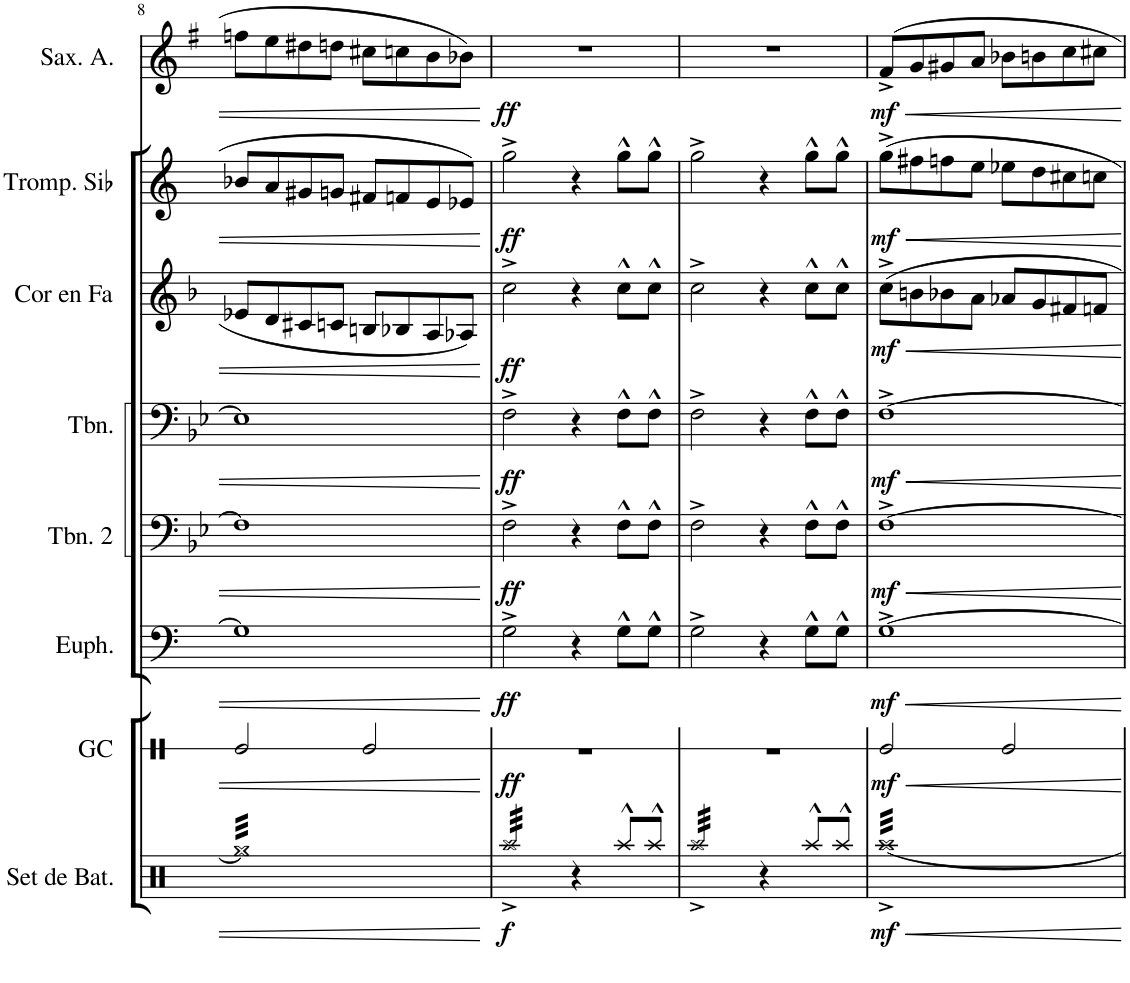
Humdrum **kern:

**kern	**dynam	**kern	**dynam	**kern	**dynam	**kern	**dynam	**kern	**dynam	**kern	**dynam	**kern	**dynam	**kern	**dynam
*part8	*part8	*part7	*part7	*part6	*part6	*part5	*part5	*part4	*part4	*part3	*part3	*part2	*part2	*part1	*part1
*staff8	*staff8	*staff7	*staff7	*staff6	*staff6	*staff5	*staff5	*staff4	*staff4	*staff3	*staff3	*staff2	*staff2	*staff1	*staff1
*I"Set de batterie	*	*I"Grosse caisse	*	*I"Euphonium si b / suba	*	*I"Trombone 2 (Euph. en Ut)	*	*I"Trombone	*	*I"Cor en Fa	*	*I"Trompette en Sib	*	*I"Saxophone Alto	*
*I'Set de Bat.	*	*I'GC	*	*I'Euph.	*	*I'Tbn. 2	*	*I'Tbn.	*	*I'Cor en Fa	*	*I'Tromp. Sib	*	*I'Sax. A.	*
!!LO:PB:g=z
*clefX	*	*clefX	*	*clefF4	*	*clefF4	*	*clefF4	*	*clefG2	*	*clefG2	*	*clefG2	*
*	*	*	*	*Trd1c2	*	*	*	*	*	*Trd4c7	*	*Trd1c2	*	*Trd5c9	*
*k[]	*	*k[]	*	*k[]	*	*k[b-e-]	*	*k[b-e-]	*	*k[b-]	*	*k[]	*	*k[f#]	*
*M2/2	*	*M2/2	*	*M2/2	*	*M2/2	*	*M2/2	*	*M2/2	*	*M2/2	*	*M2/2	*
=8	=8	=8	=8	=8	=8	=8	=8	=8	=8	=8	=8	=8	=8	=8	=8
*tremolo	*	*	*	*	*	*	*	*	*	*	*	*	*	*	*
32Rgg]LLL	.	2Re/	.	1G-]	.	1F-]	.	1En]	.	8e-X/L	.	8b-X/L	.	8ffn\L	.
32Rgg	.	.	.	.	.	.	.	.	.	.	.	.	.	.	.
32Rgg	.	.	.	.	.	.	.	.	.	.	.	.	.	.	.
32Rgg	.	.	.	.	.	.	.	.	.	.	.	.	.	.	.
32Rgg	.	.	.	.	.	.	.	.	.	8d/	.	8a/	.	8ee\	.
32Rgg	.	.	.	.	.	.	.	.	.	.	.	.	.	.	.
32Rgg	.	.	.	.	.	.	.	.	.	.	.	.	.	.	.
32Rgg	.	.	.	.	.	.	.	.	.	.	.	.	.	.	.
32Rgg	.	.	.	.	.	.	.	.	.	8c#X/	.	8g#X/	.	8dd#X\	.
32Rgg	.	.	.	.	.	.	.	.	.	.	.	.	.	.	.
32Rgg	.	.	.	.	.	.	.	.	.	.	.	.	.	.	.
32Rgg	.	.	.	.	.	.	.	.	.	.	.	.	.	.	.
32Rgg	.	.	.	.	.	.	.	.	.	8cn/J	.	8gn/J	.	8ddn\J	.
32Rgg	.	.	.	.	.	.	.	.	.	.	.	.	.	.	.
32Rgg	.	.	.	.	.	.	.	.	.	.	.	.	.	.	.
32Rgg	.	.	.	.	.	.	.	.	.	.	.	.	.	.	.
32Rgg	.	2Re/	.	.	.	.	.	.	.	8Bn/L	.	8f#X/L	.	8cc#X\L	.
32Rgg	.	.	.	.	.	.	.	.	.	.	.	.	.	.	.
32Rgg	.	.	.	.	.	.	.	.	.	.	.	.	.	.	.
32Rgg	.	.	.	.	.	.	.	.	.	.	.	.	.	.	.
32Rgg	.	.	.	.	.	.	.	.	.	8B-X/	.	8fn/	.	8ccn\	.
32Rgg	.	.	.	.	.	.	.	.	.	.	.	.	.	.	.
32Rgg	.	.	.	.	.	.	.	.	.	.	.	.	.	.	.
32Rgg	.	.	.	.	.	.	.	.	.	.	.	.	.	.	.
32Rgg	.	.	.	.	.	.	.	.	.	8A/	.	8e/	.	8b\	.
32Rgg	.	.	.	.	.	.	.	.	.	.	.	.	.	.	.
32Rgg	.	.	.	.	.	.	.	.	.	.	.	.	.	.	.
32Rgg	.	.	.	.	.	.	.	.	.	.	.	.	.	.	.
32Rgg	.	.	.	.	.	.	.	.	.	8A-X/J	.	8e-X/J	.	8b-X\J	.
32Rgg	.	.	.	.	.	.	.	.	.	.	.	.	.	.	.
32Rgg	.	.	.	.	.	.	.	.	.	.	.	.	.	.	.
32RggJJJ	.	.	.	.	.	.	.	.	.	.	.	.	.	.	.
=9	=9	=9	=9	=9	=9	=9	=9	=9	=9	=9	=9	=9	=9	=9	=9
!	!LO:DY:b	!	!LO:DY:b	!	!LO:DY:b	!	!LO:DY:b	!	!LO:DY:b	!	!LO:DY:b	!	!LO:DY:b	!	!LO:DY:b
32Raa^/LLL	f	1r	ff	2G^\	ff	2F^\	ff	2F^\	ff	2cc^\	ff	2gg^\	ff	1r	ff
32Raa^/	.	.	.	.	.	.	.	.	.	.	.	.	.	.	.
32Raa^/	.	.	.	.	.	.	.	.	.	.	.	.	.	.	.
32Raa^/	.	.	.	.	.	.	.	.	.	.	.	.	.	.	.
32Raa^/	.	.	.	.	.	.	.	.	.	.	.	.	.	.	.
32Raa^/	.	.	.	.	.	.	.	.	.	.	.	.	.	.	.
32Raa^/	.	.	.	.	.	.	.	.	.	.	.	.	.	.	.
32Raa^/	.	.	.	.	.	.	.	.	.	.	.	.	.	.	.
32Raa^/	.	.	.	.	.	.	.	.	.	.	.	.	.	.	.
32Raa^/	.	.	.	.	.	.	.	.	.	.	.	.	.	.	.
32Raa^/	.	.	.	.	.	.	.	.	.	.	.	.	.	.	.
32Raa^/	.	.	.	.	.	.	.	.	.	.	.	.	.	.	.
32Raa^/	.	.	.	.	.	.	.	.	.	.	.	.	.	.	.
32Raa^/	.	.	.	.	.	.	.	.	.	.	.	.	.	.	.
32Raa^/	.	.	.	.	.	.	.	.	.	.	.	.	.	.	.
32Raa^/JJJ	.	.	.	.	.	.	.	.	.	.	.	.	.	.	.
*Xtremolo	*	*	*	*	*	*	*	*	*	*	*	*	*	*	*
4r	.	.	.	4r	.	4r	.	4r	.	4r	.	4r	.	.	.
8Raa^^/L	.	.	.	8G^^\L	.	8F^^\L	.	8F^^\L	.	8cc^^\L	.	8gg^^\L	.	.	.
8Raa^^/J	.	.	.	8G^^\J	.	8F^^\J	.	8F^^\J	.	8cc^^\J	.	8gg^^\J	.	.	.
=10	=10	=10	=10	=10	=10	=10	=10	=10	=10	=10	=10	=10	=10	=10	=10
*tremolo	*	*	*	*	*	*	*	*	*	*	*	*	*	*	*
32Raa^/LLL	.	1r	.	2G^\	.	2F^\	.	2F^\	.	2cc^\	.	2gg^\	.	1r	.
32Raa^/	.	.	.	.	.	.	.	.	.	.	.	.	.	.	.
32Raa^/	.	.	.	.	.	.	.	.	.	.	.	.	.	.	.
32Raa^/	.	.	.	.	.	.	.	.	.	.	.	.	.	.	.
32Raa^/	.	.	.	.	.	.	.	.	.	.	.	.	.	.	.
32Raa^/	.	.	.	.	.	.	.	.	.	.	.	.	.	.	.
32Raa^/	.	.	.	.	.	.	.	.	.	.	.	.	.	.	.
32Raa^/	.	.	.	.	.	.	.	.	.	.	.	.	.	.	.
32Raa^/	.	.	.	.	.	.	.	.	.	.	.	.	.	.	.
32Raa^/	.	.	.	.	.	.	.	.	.	.	.	.	.	.	.
32Raa^/	.	.	.	.	.	.	.	.	.	.	.	.	.	.	.
32Raa^/	.	.	.	.	.	.	.	.	.	.	.	.	.	.	.
32Raa^/	.	.	.	.	.	.	.	.	.	.	.	.	.	.	.
32Raa^/	.	.	.	.	.	.	.	.	.	.	.	.	.	.	.
32Raa^/	.	.	.	.	.	.	.	.	.	.	.	.	.	.	.
32Raa^/JJJ	.	.	.	.	.	.	.	.	.	.	.	.	.	.	.
*Xtremolo	*	*	*	*	*	*	*	*	*	*	*	*	*	*	*
4r	.	.	.	4r	.	4r	.	4r	.	4r	.	4r	.	.	.
8Raa^^/L	.	.	.	8G^^\L	.	8F^^\L	.	8F^^\L	.	8cc^^\L	.	8gg^^\L	.	.	.
8Raa^^/J	.	.	.	8G^^\J	.	8F^^\J	.	8F^^\J	.	8cc^^\J	.	8gg^^\J	.	.	.
=11	=11	=11	=11	=11	=11	=11	=11	=11	=11	=11	=11	=11	=11	=11	=11
!	!LO:DY:b	!	!LO:DY:b	!	!LO:DY:b	!	!LO:DY:b	!	!LO:DY:b	!	!LO:DY:b	!	!LO:DY:b	!	!LO:DY:b
*tremolo	*	*	*	*	*	*	*	*	*	*	*	*	*	*	*
[32Raa^LLL	mf	2Re/	mf	[1G^	mf	[1F^	mf	[1F^	mf	8cc^\L	mf	8gg^\L	mf	8f#^/L	mf
32Raa^	.	.	.	.	.	.	.	.	.	.	.	.	.	.	.
32Raa^	.	.	.	.	.	.	.	.	.	.	.	.	.	.	.
32Raa^	.	.	.	.	.	.	.	.	.	.	.	.	.	.	.
32Raa^	.	.	.	.	.	.	.	.	.	8bn\	.	8ff#X\	.	8g/	.
32Raa^	.	.	.	.	.	.	.	.	.	.	.	.	.	.	.
32Raa^	.	.	.	.	.	.	.	.	.	.	.	.	.	.	.
32Raa^	.	.	.	.	.	.	.	.	.	.	.	.	.	.	.
32Raa^	.	.	.	.	.	.	.	.	.	8b-X\	.	8ffn\	.	8g#X/	.
32Raa^	.	.	.	.	.	.	.	.	.	.	.	.	.	.	.
32Raa^	.	.	.	.	.	.	.	.	.	.	.	.	.	.	.
32Raa^	.	.	.	.	.	.	.	.	.	.	.	.	.	.	.
32Raa^	.	.	.	.	.	.	.	.	.	8a\J	.	8ee\J	.	8a/J	.
32Raa^	.	.	.	.	.	.	.	.	.	.	.	.	.	.	.
32Raa^	.	.	.	.	.	.	.	.	.	.	.	.	.	.	.
32Raa^	.	.	.	.	.	.	.	.	.	.	.	.	.	.	.
32Raa^	.	2Re/	.	.	.	.	.	.	.	8a-X/L	.	8ee-X\L	.	8b-X\L	.
32Raa^	.	.	.	.	.	.	.	.	.	.	.	.	.	.	.
32Raa^	.	.	.	.	.	.	.	.	.	.	.	.	.	.	.
32Raa^	.	.	.	.	.	.	.	.	.	.	.	.	.	.	.
32Raa^	.	.	.	.	.	.	.	.	.	8g/	.	8dd\	.	8bn\	.
32Raa^	.	.	.	.	.	.	.	.	.	.	.	.	.	.	.
32Raa^	.	.	.	.	.	.	.	.	.	.	.	.	.	.	.
32Raa^	.	.	.	.	.	.	.	.	.	.	.	.	.	.	.
32Raa^	.	.	.	.	.	.	.	.	.	8f#X/	.	8cc#X\	.	8cc\	.
32Raa^	.	.	.	.	.	.	.	.	.	.	.	.	.	.	.
32Raa^	.	.	.	.	.	.	.	.	.	.	.	.	.	.	.
32Raa^	.	.	.	.	.	.	.	.	.	.	.	.	.	.	.
32Raa^	.	.	.	.	.	.	.	.	.	8fn/J	.	8ccn\J	.	8cc#X\J	.
32Raa^	.	.	.	.	.	.	.	.	.	.	.	.	.	.	.
32Raa^	.	.	.	.	.	.	.	.	.	.	.	.	.	.	.
32Raa^JJJ	.	.	.	.	.	.	.	.	.	.	.	.	.	.	.
*Xtremolo	*	*	*	*	*	*	*	*	*	*	*	*	*	*	*
=	=	=	=	=	=	=	=	=	=	=	=	=	=	=	=
*-	*-	*-	*-	*-	*-	*-	*-	*-	*-	*-	*-	*-	*-	*-	*-
